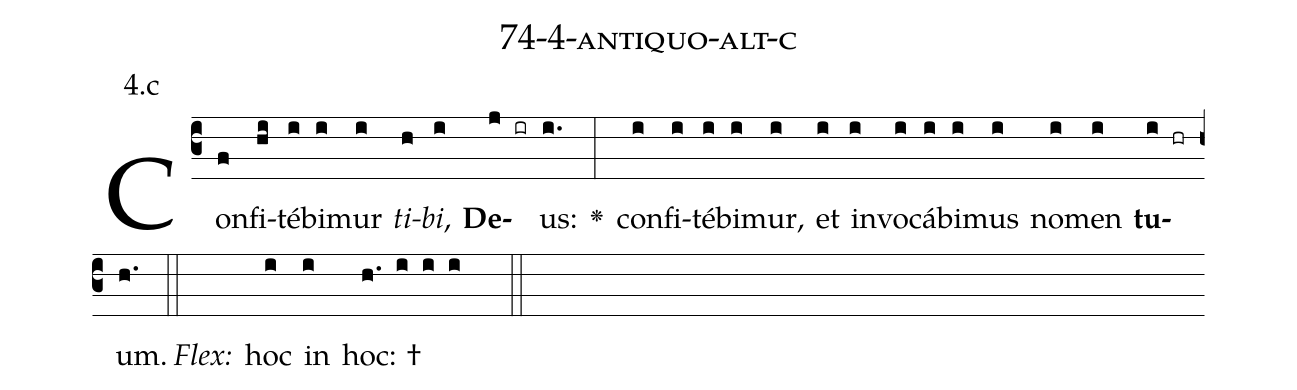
name: 74-4-antiquo-alt-c;
annotation: 4.c;
%%
(c3)Con(f)fi(hi)té(i)bi(i)mur(i) <i>ti</i>(h)<i>bi</i>,(i) <b>De</b>(j ir)us:(i.) <v>\greheightstar</v>(:) con(i)fi(i)té(i)bi(i)mur,(i) et(i) in(i)vo(i)cá(i)bi(i)mus(i) no(i)men(i) <b>tu</b>(i hr)um.(h.) (::)
<i>Flex:</i>()  hoc(i) in(i) hoc: †(h. i i i  ::)

%E(i) u(i) o(i) u(i) a(i) e.(h.) (::)
